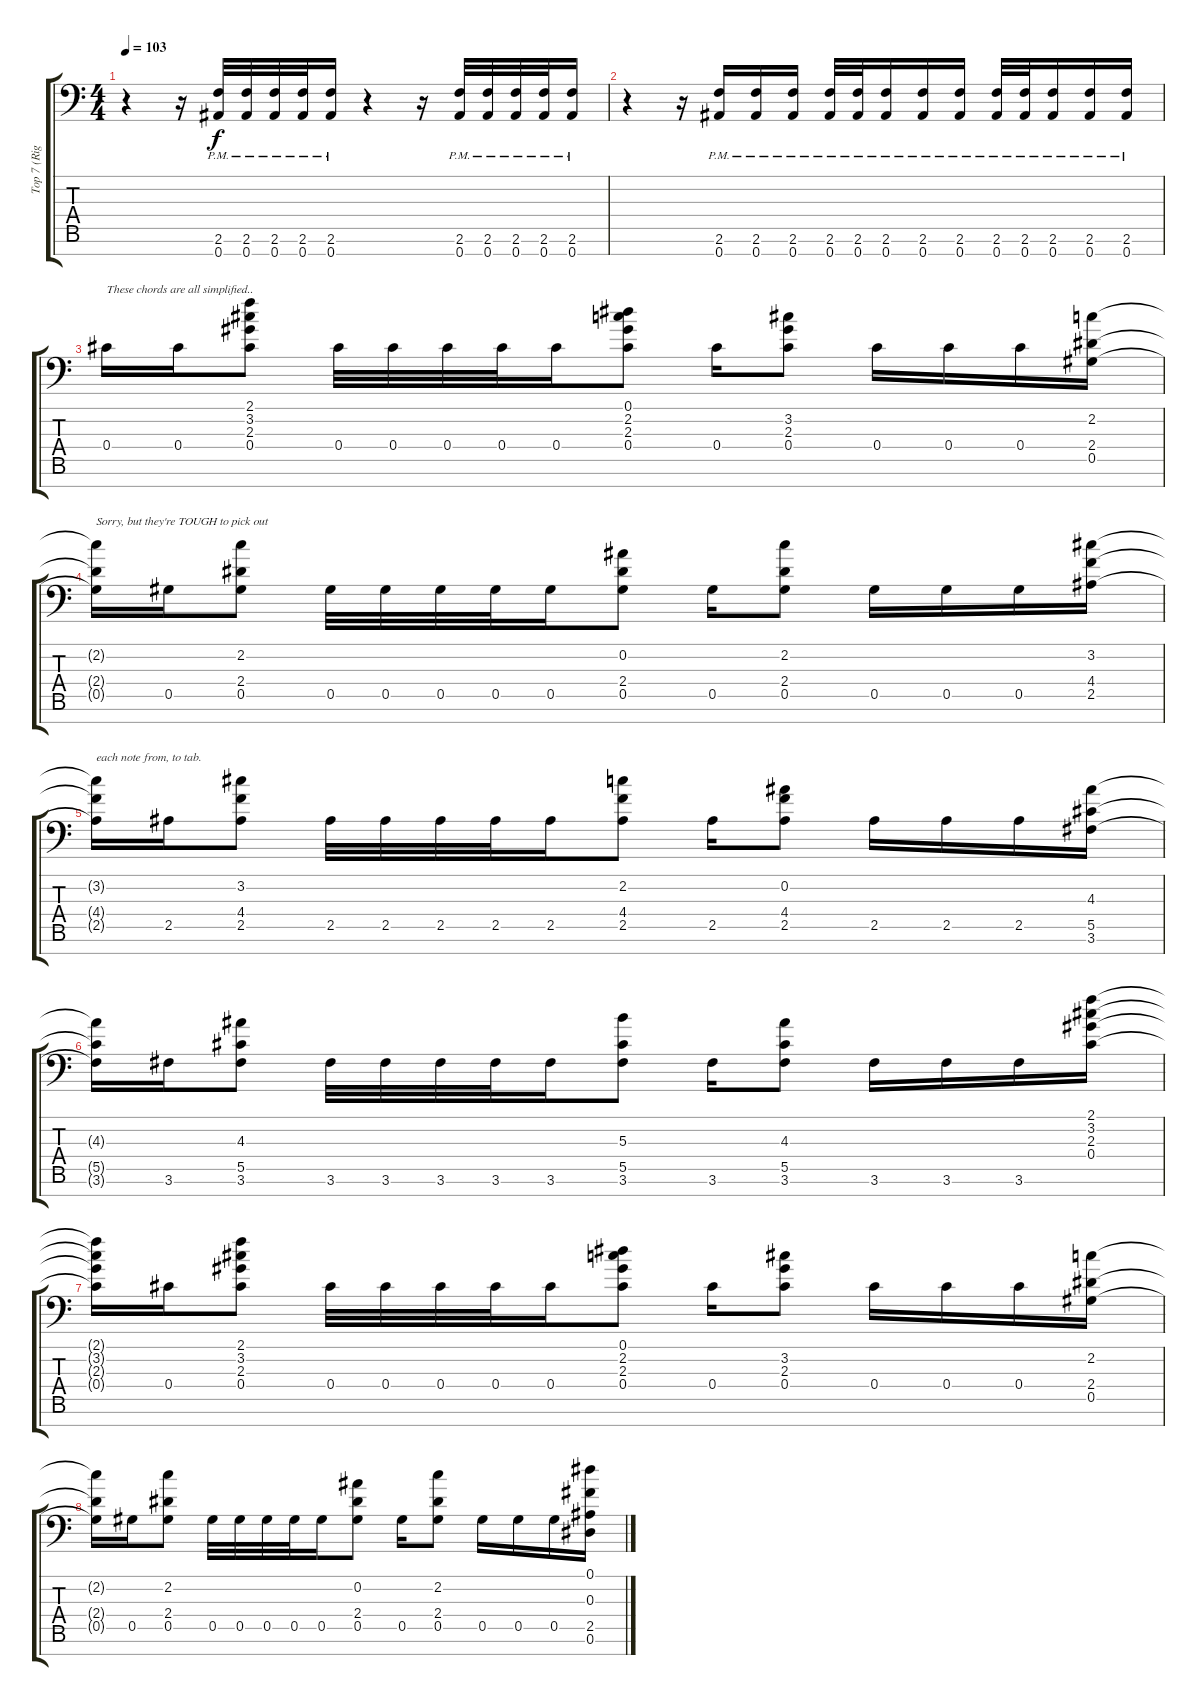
\track ("Top 7 (Right Guitar)" "Top 7 (Rig") {instrument distortionguitar}
\staff {score tabs}
\tuning (Eb4 Bb3 Gb3 Db3 Ab2 Eb2 Bb1) {hide}
\ts (4 4)
\tempo 103
\clef f4
\ks c
r.4{dy f} r.16 (2.6{pm} 0.7{pm}).32 (2.6{pm} 0.7{pm}).32 (2.6{pm} 0.7{pm}).32 (2.6{pm} 0.7{pm}).32 (2.6{pm} 0.7{pm}).16 r.4 r.16 (2.6{pm} 0.7{pm}).32 (2.6{pm} 0.7{pm}).32 (2.6{pm} 0.7{pm}).32 (2.6{pm} 0.7{pm}).32 (2.6{pm} 0.7{pm}).16 |
r.4 r.16 (2.6{pm} 0.7{pm}).16 (2.6{pm} 0.7{pm}).16 (2.6{pm} 0.7{pm}).16 (2.6{pm} 0.7{pm}).32 (2.6 0.7{pm}).32 (2.6{pm} 0.7{pm}).16 (2.6{pm} 0.7{pm}).16 (2.6{pm} 0.7{pm}).16 (2.6{pm} 0.7{pm}).32 (2.6{pm} 0.7{pm}).32 (2.6{pm} 0.7{pm}).16 (2.6{pm} 0.7{pm}).16 (2.6{pm} 0.7{pm}).16 |
0.4.16{txt "These chords are all simplified.."} 0.4.16 (2.1 3.2 2.3 0.4).8 0.4.32 0.4.32 0.4.32 0.4.32 0.4.16 (0.1 2.2 2.3 0.4).8 0.4.16 (3.2 2.3 0.4).8 0.4.16 0.4.16 0.4.16 (2.2 2.4 0.5).16 |
(2.2{t} 2.4{t} 0.5{t}).16{txt "Sorry, but they're TOUGH to pick out"} 0.5.16 (2.2 2.4 0.5).8 0.5.32 0.5.32 0.5.32 0.5.32 0.5.16 (0.2 2.4 0.5).8 0.5.16 (2.2 2.4 0.5).8 0.5.16 0.5.16 0.5.16 (3.2 4.4 2.5).16 |
(3.2{t} 4.4{t} 2.5{t}).16{txt "each note from, to tab."} 2.5.16 (3.2 4.4 2.5).8 2.5.32 2.5.32 2.5.32 2.5.32 2.5.16 (2.2 4.4 2.5).8 2.5.16 (0.2 4.4 2.5).8 2.5.16 2.5.16 2.5.16 (4.3 5.5 3.6).16 |
(4.3{t} 5.5{t} 3.6{t}).16 3.6.16 (4.3 5.5 3.6).8 3.6.32 3.6.32 3.6.32 3.6.32 3.6.16 (5.3 5.5 3.6).8 3.6.16 (4.3 5.5 3.6).8 3.6.16 3.6.16 3.6.16 (2.1 3.2 2.3 0.4).16 |
(2.1{t} 3.2{t} 2.3{t} 0.4{t}).16 0.4.16 (2.1 3.2 2.3 0.4).8 0.4.32 0.4.32 0.4.32 0.4.32 0.4.16 (0.1 2.2 2.3 0.4).8 0.4.16 (3.2 2.3 0.4).8 0.4.16 0.4.16 0.4.16 (2.2 2.4 0.5).16 |
(2.2{t} 2.4{t} 0.5{t}).16 0.5.16 (2.2 2.4 0.5).8 0.5.32 0.5.32 0.5.32 0.5.32 0.5.16 (0.2 2.4 0.5).8 0.5.16 (2.2 2.4 0.5).8 0.5.16 0.5.16 0.5.16 (0.1 0.3 2.5 0.6).16
